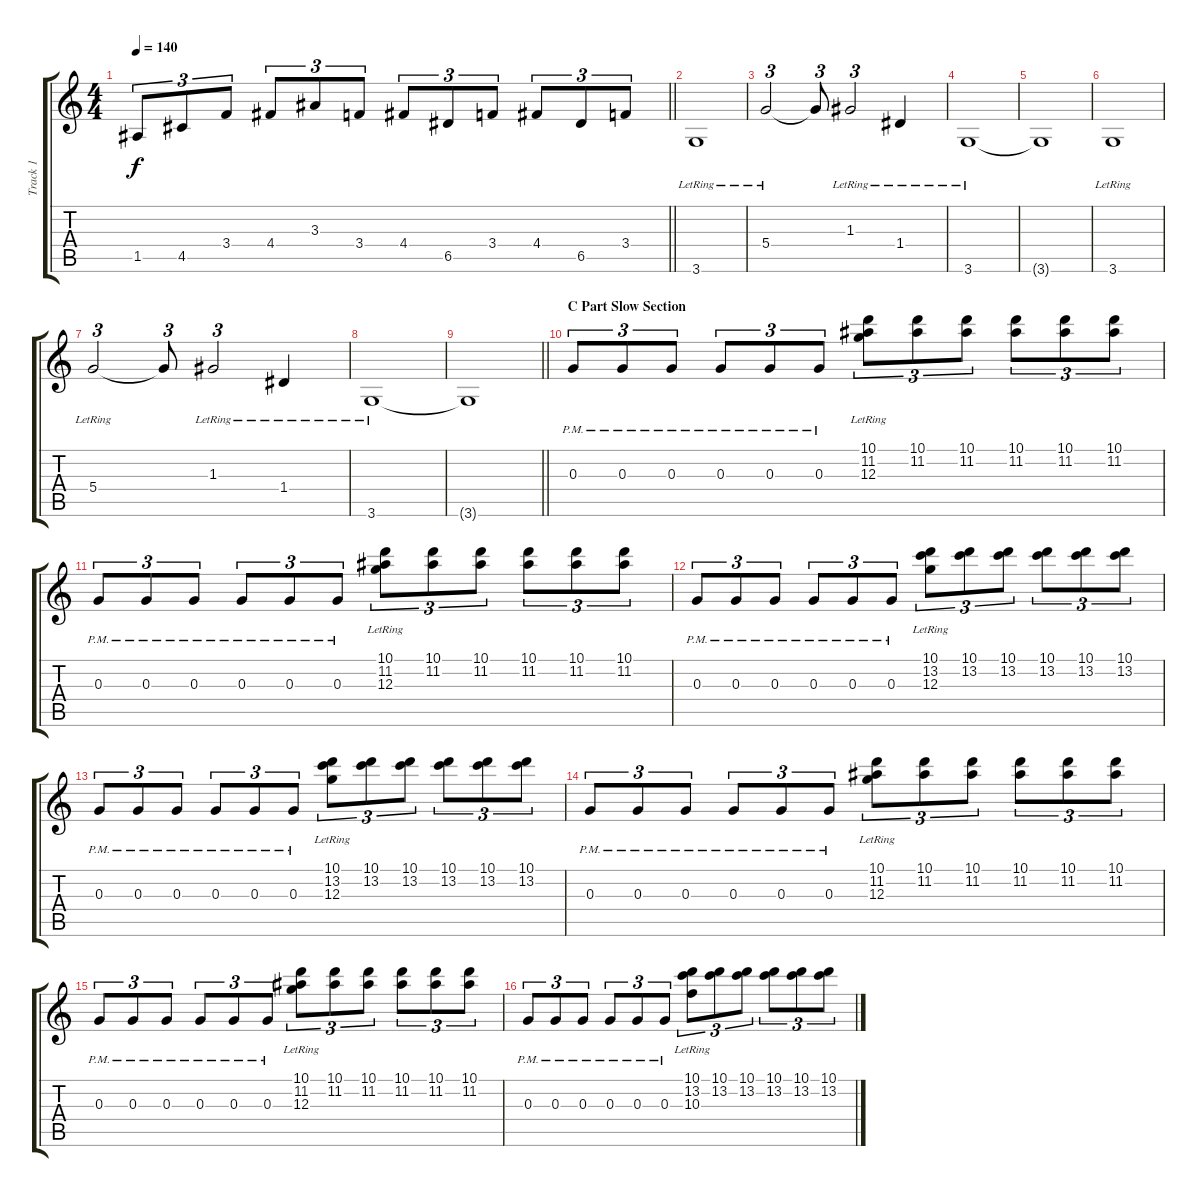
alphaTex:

\track ("Track 1" "Track 1") {instrument distortionguitar}
\staff {score tabs}
\tuning (E4 B3 G3 D3 A2 E2) {hide}
\ts (4 4)
\tempo 140
\clef g2
\barLineRight lightlight
\ks c
1.5.8{tu (3 2) dy f} 4.5.8{tu (3 2)} 3.4.8{tu (3 2)} 4.4.8{tu (3 2)} 3.3.8{tu (3 2)} 3.4.8{tu (3 2)} 4.4.8{tu (3 2)} 6.5.8{tu (3 2)} 3.4.8{tu (3 2)} 4.4.8{tu (3 2)} 6.5.8{tu (3 2)} 3.4.8{tu (3 2)} |
3.6{lr}.1 |
5.4{lr}.2{tu (3 2)} 5.4{t}.8{tu (3 2)} 1.3{lr}.2{tu (3 2)} 1.4{lr}.4 |
3.6{lr}.1 |
3.6{t}.1 |
3.6{lr}.1 |
5.4{lr}.2{tu (3 2)} 5.4{t}.8{tu (3 2)} 1.3{lr}.2{tu (3 2)} 1.4{lr}.4 |
3.6{lr}.1 |
\barLineRight lightlight
3.6{t}.1 |
\section ("" "C Part Slow Section")
0.3{pm}.8{tu (3 2)} 0.3{pm}.8{tu (3 2)} 0.3{pm}.8{tu (3 2)} 0.3{pm}.8{tu (3 2)} 0.3{pm}.8{tu (3 2)} 0.3{pm}.8{tu (3 2)} (10.1 11.2 12.3{lr}).8{tu (3 2)} (10.1 11.2).8{tu (3 2)} (10.1 11.2).8{tu (3 2)} (10.1 11.2).8{tu (3 2)} (10.1 11.2).8{tu (3 2)} (10.1 11.2).8{tu (3 2)} |
0.3{pm}.8{tu (3 2)} 0.3{pm}.8{tu (3 2)} 0.3{pm}.8{tu (3 2)} 0.3{pm}.8{tu (3 2)} 0.3{pm}.8{tu (3 2)} 0.3{pm}.8{tu (3 2)} (10.1 11.2 12.3{lr}).8{tu (3 2)} (10.1 11.2).8{tu (3 2)} (10.1 11.2).8{tu (3 2)} (10.1 11.2).8{tu (3 2)} (10.1 11.2).8{tu (3 2)} (10.1 11.2).8{tu (3 2)} |
0.3{pm}.8{tu (3 2)} 0.3{pm}.8{tu (3 2)} 0.3{pm}.8{tu (3 2)} 0.3{pm}.8{tu (3 2)} 0.3{pm}.8{tu (3 2)} 0.3{pm}.8{tu (3 2)} (10.1 13.2 12.3{lr}).8{tu (3 2)} (10.1 13.2).8{tu (3 2)} (10.1 13.2).8{tu (3 2)} (10.1 13.2).8{tu (3 2)} (10.1 13.2).8{tu (3 2)} (10.1 13.2).8{tu (3 2)} |
0.3{pm}.8{tu (3 2)} 0.3{pm}.8{tu (3 2)} 0.3{pm}.8{tu (3 2)} 0.3{pm}.8{tu (3 2)} 0.3{pm}.8{tu (3 2)} 0.3{pm}.8{tu (3 2)} (10.1 13.2 12.3{lr}).8{tu (3 2)} (10.1 13.2).8{tu (3 2)} (10.1 13.2).8{tu (3 2)} (10.1 13.2).8{tu (3 2)} (10.1 13.2).8{tu (3 2)} (10.1 13.2).8{tu (3 2)} |
0.3{pm}.8{tu (3 2)} 0.3{pm}.8{tu (3 2)} 0.3{pm}.8{tu (3 2)} 0.3{pm}.8{tu (3 2)} 0.3{pm}.8{tu (3 2)} 0.3{pm}.8{tu (3 2)} (10.1 11.2 12.3{lr}).8{tu (3 2)} (10.1 11.2).8{tu (3 2)} (10.1 11.2).8{tu (3 2)} (10.1 11.2).8{tu (3 2)} (10.1 11.2).8{tu (3 2)} (10.1 11.2).8{tu (3 2)} |
0.3{pm}.8{tu (3 2)} 0.3{pm}.8{tu (3 2)} 0.3{pm}.8{tu (3 2)} 0.3{pm}.8{tu (3 2)} 0.3{pm}.8{tu (3 2)} 0.3{pm}.8{tu (3 2)} (10.1 11.2 12.3{lr}).8{tu (3 2)} (10.1 11.2).8{tu (3 2)} (10.1 11.2).8{tu (3 2)} (10.1 11.2).8{tu (3 2)} (10.1 11.2).8{tu (3 2)} (10.1 11.2).8{tu (3 2)} |
0.3{pm}.8{tu (3 2)} 0.3{pm}.8{tu (3 2)} 0.3{pm}.8{tu (3 2)} 0.3{pm}.8{tu (3 2)} 0.3{pm}.8{tu (3 2)} 0.3{pm}.8{tu (3 2)} (10.1 13.2 10.3{lr}).8{tu (3 2)} (10.1 13.2).8{tu (3 2)} (10.1 13.2).8{tu (3 2)} (10.1 13.2).8{tu (3 2)} (10.1 13.2).8{tu (3 2)} (10.1 13.2).8{tu (3 2)}
